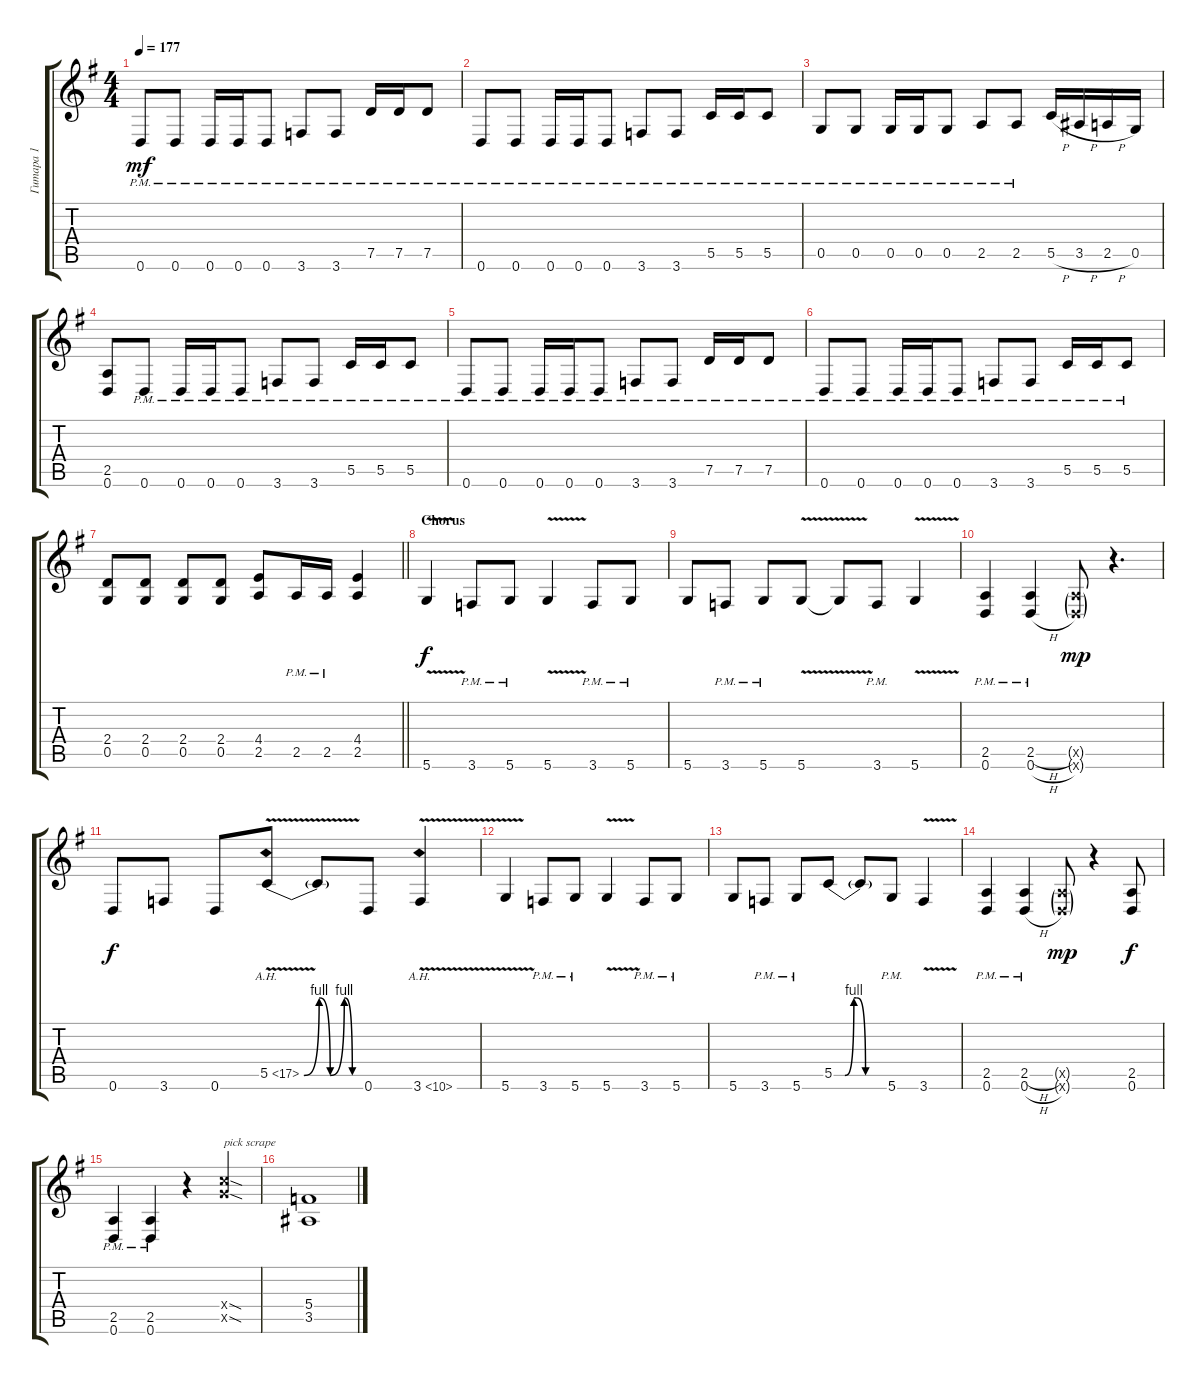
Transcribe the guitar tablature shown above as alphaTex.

\track ("Гитара 1" "Гитара 1") {instrument distortionguitar}
\staff {score tabs}
\tuning (D4 A3 F3 C3 G2 D2) {hide}
\ts (4 4)
\tempo 177
\clef g2
\ks eminor
0.6{pm}.8{dy mf} 0.6{pm}.8 0.6{pm}.16 0.6{pm}.16 0.6{pm}.8 3.6{pm}.8 3.6{pm}.8 7.5{pm}.16 7.5{pm}.16 7.5{pm}.8 |
0.6{pm}.8 0.6{pm}.8 0.6{pm}.16 0.6{pm}.16 0.6{pm}.8 3.6{pm}.8 3.6{pm}.8 5.5{pm}.16 5.5{pm}.16 5.5{pm}.8 |
0.5{pm}.8 0.5{pm}.8 0.5{pm}.16 0.5{pm}.16 0.5{pm}.8 2.5{pm}.8 2.5{pm}.8 5.5{h}.16 3.5{h}.16 2.5{h}.16 0.5.16 |
(2.5 0.6).8 0.6{pm}.8 0.6{pm}.16 0.6{pm}.16 0.6{pm}.8 3.6{pm}.8 3.6{pm}.8 5.5{pm}.16 5.5{pm}.16 5.5{pm}.8 |
0.6{pm}.8 0.6{pm}.8 0.6{pm}.16 0.6{pm}.16 0.6{pm}.8 3.6{pm}.8 3.6{pm}.8 7.5{pm}.16 7.5{pm}.16 7.5{pm}.8 |
0.6{pm}.8 0.6{pm}.8 0.6{pm}.16 0.6{pm}.16 0.6{pm}.8 3.6{pm}.8 3.6{pm}.8 5.5{pm}.16 5.5{pm}.16 5.5{pm}.8 |
\barLineRight lightlight
(2.4 0.5).8 (2.4 0.5).8 (2.4 0.5).8 (2.4 0.5).8 (4.4 2.5).8 2.5{pm}.16 2.5{pm}.16 (4.4 2.5).4 |
\section ("" "Chorus")
5.6{v}.4{dy f} 3.6{pm}.8 5.6{pm}.8 5.6{v}.4 3.6{pm}.8 5.6{pm}.8 |
5.6.8 3.6{pm}.8 5.6{pm}.8 5.6{v}.8 5.6{t}.8 3.6{pm}.8 5.6{v}.4 |
(2.5{pm} 0.6{pm}).4 (2.5{h pm} 0.6{h pm}).4 (2.5{g x} 0.6{g x}).8{dy mp} r.4{d} |
0.6.8{dy f} 3.6.8 0.6.8 5.5{be (custom 0 0 15 4 26 0 40 4 48 0 60 0) ah 12 v}.8 5.5{t}.8 0.6.8 3.6{ah 7 v}.4 |
5.6{v}.4 3.6{pm}.8 5.6{pm}.8 5.6{v}.4 3.6{pm}.8 5.6{pm}.8 |
5.6.8 3.6{pm}.8 5.6{pm}.8 5.5{be (custom 0 0 12 0 22 4 25 4 35 0 60 0)}.8 5.5{t}.8 5.6{pm}.8 3.6{v}.4 |
(2.5{pm} 0.6{pm}).4 (2.5{h pm} 0.6{h pm}).4 (2.5{g x} 0.6{g x}).8{dy mp} r.4 (2.5 0.6).8{dy f} |
(2.5{pm} 0.6{pm}).4 (2.5{pm} 0.6{pm}).4 r.4 (12.4{sod x} 12.5{sod x}).4{txt "pick scrape"} |
(5.4 3.5).1
